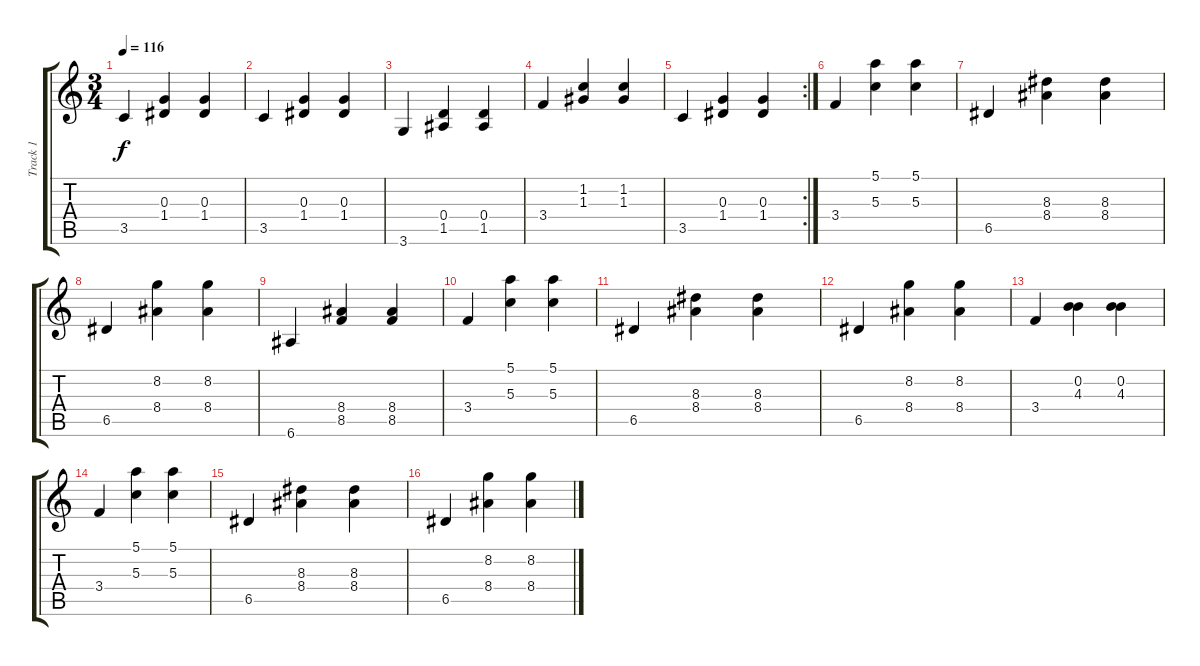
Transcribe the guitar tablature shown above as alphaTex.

\track ("Track 1" "Track 1") {instrument contrabass}
\staff {score tabs}
\tuning (E4 B3 G3 D3 A2 E2) {hide}
\ts (3 4)
\tempo 116
\clef g2
\ks c
3.5.4{dy f} (0.3 1.4).4 (0.3 1.4).4 |
3.5.4 (0.3 1.4).4 (0.3 1.4).4 |
3.6.4 (0.4 1.5).4 (0.4 1.5).4 |
3.4.4 (1.2 1.3).4 (1.2 1.3).4 |
\rc 2
3.5.4 (0.3 1.4).4 (0.3 1.4).4 |
3.4.4 (5.1 5.3).4 (5.1 5.3).4 |
6.5.4 (8.3 8.4).4 (8.3 8.4).4 |
6.5.4 (8.2 8.4).4 (8.2 8.4).4 |
6.6.4 (8.4 8.5).4 (8.4 8.5).4 |
3.4.4 (5.1 5.3).4 (5.1 5.3).4 |
6.5.4 (8.3 8.4).4 (8.3 8.4).4 |
6.5.4 (8.2 8.4).4 (8.2 8.4).4 |
3.4.4 (0.2 4.3).4 (0.2 4.3).4 |
3.4.4 (5.1 5.3).4 (5.1 5.3).4 |
6.5.4 (8.3 8.4).4 (8.3 8.4).4 |
6.5.4 (8.2 8.4).4 (8.2 8.4).4
